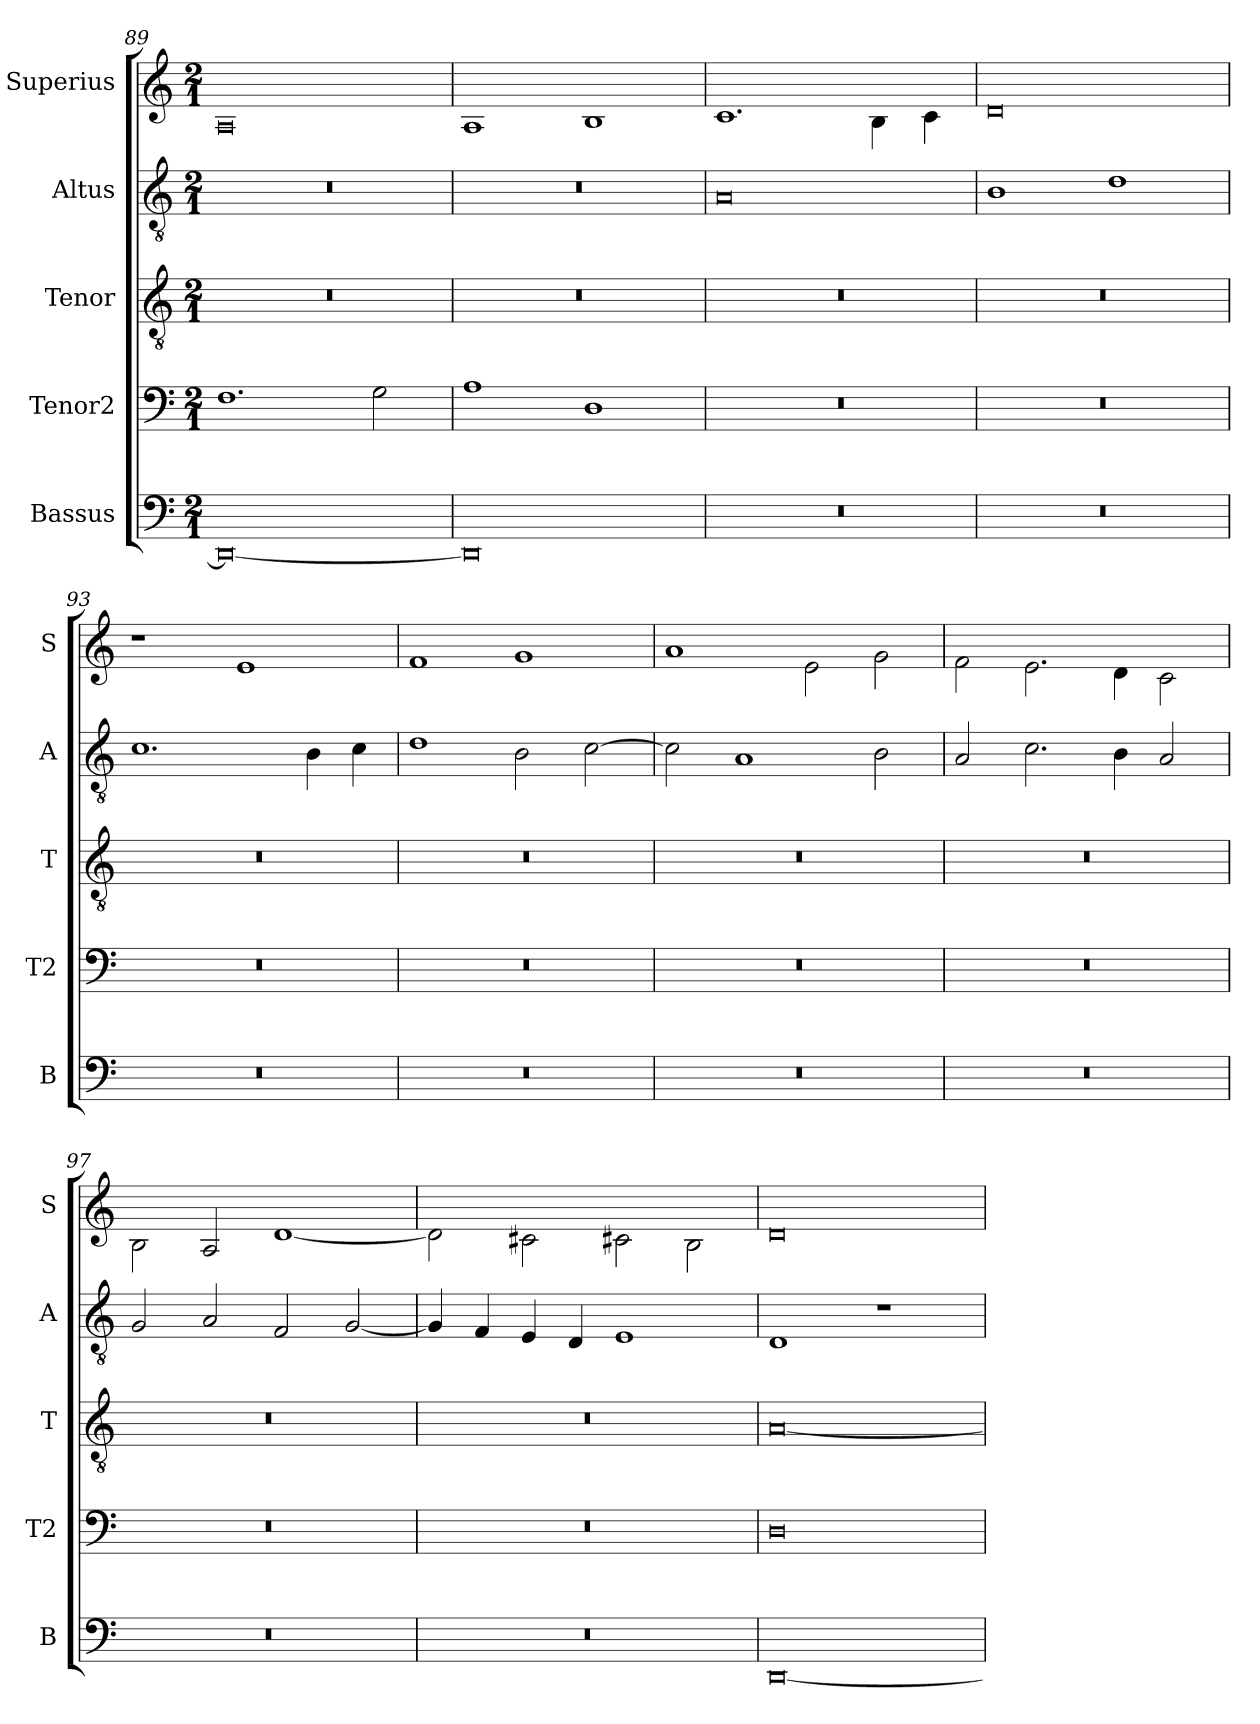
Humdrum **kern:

**kern	**kern	**kern	**kern	**kern
*part5	*part4	*part3	*part2	*part1
*staff5	*staff4	*staff3	*staff2	*staff1
*I"Bassus	*I"Tenor2	*I"Tenor	*I"Altus	*I"Superius
*I'B	*I'T2	*I'T	*I'A	*I'S
*clefF4	*clefF4	*clefGv2	*clefGv2	*clefG2
*k[]	*k[]	*k[]	*k[]	*k[]
*M2/1	*M2/1	*M2/1	*M2/1	*M2/1
=89	=89	=89	=89	=89
0DD_	1.F	0r	0r	0A
.	2G\	.	.	.
=90	=90	=90	=90	=90
0DD]	1A	0r	0r	1A
.	1D	.	.	1B
=91	=91	=91	=91	=91
0r	0r	0r	0A	1.c
.	.	.	.	4B\
.	.	.	.	4c\
=92	=92	=92	=92	=92
0r	0r	0r	1B	0d
.	.	.	1d	.
=93	=93	=93	=93	=93
0r	0r	0r	1.c	1r
.	.	.	.	1e
.	.	.	4B\	.
.	.	.	4c\	.
=94	=94	=94	=94	=94
0r	0r	0r	1d	1f
.	.	.	2B\	1g
.	.	.	[2c\	.
=95	=95	=95	=95	=95
0r	0r	0r	2c\]	1a
.	.	.	1A	.
.	.	.	.	2e\
.	.	.	2B\	2g\
=96	=96	=96	=96	=96
0r	0r	0r	2A/	2f\
.	.	.	2.c\	2.e\
.	.	.	4B\	4d\
.	.	.	2A/	2c\
=97	=97	=97	=97	=97
0r	0r	0r	2G/	2B\
.	.	.	2A/	2A/
.	.	.	2F/	[1d
.	.	.	[2G/	.
=98	=98	=98	=98	=98
0r	0r	0r	4G/]	2d\]
.	.	.	4F/	.
.	.	.	4E/	2c#X\
.	.	.	4D/	.
.	.	.	1E	2c#X\
.	.	.	.	2B\
=99	=99	=99	=99	=99
[0DD	0D	[0A	1D	0d
.	.	.	1r	.
=	=	=	=	=
*-	*-	*-	*-	*-
